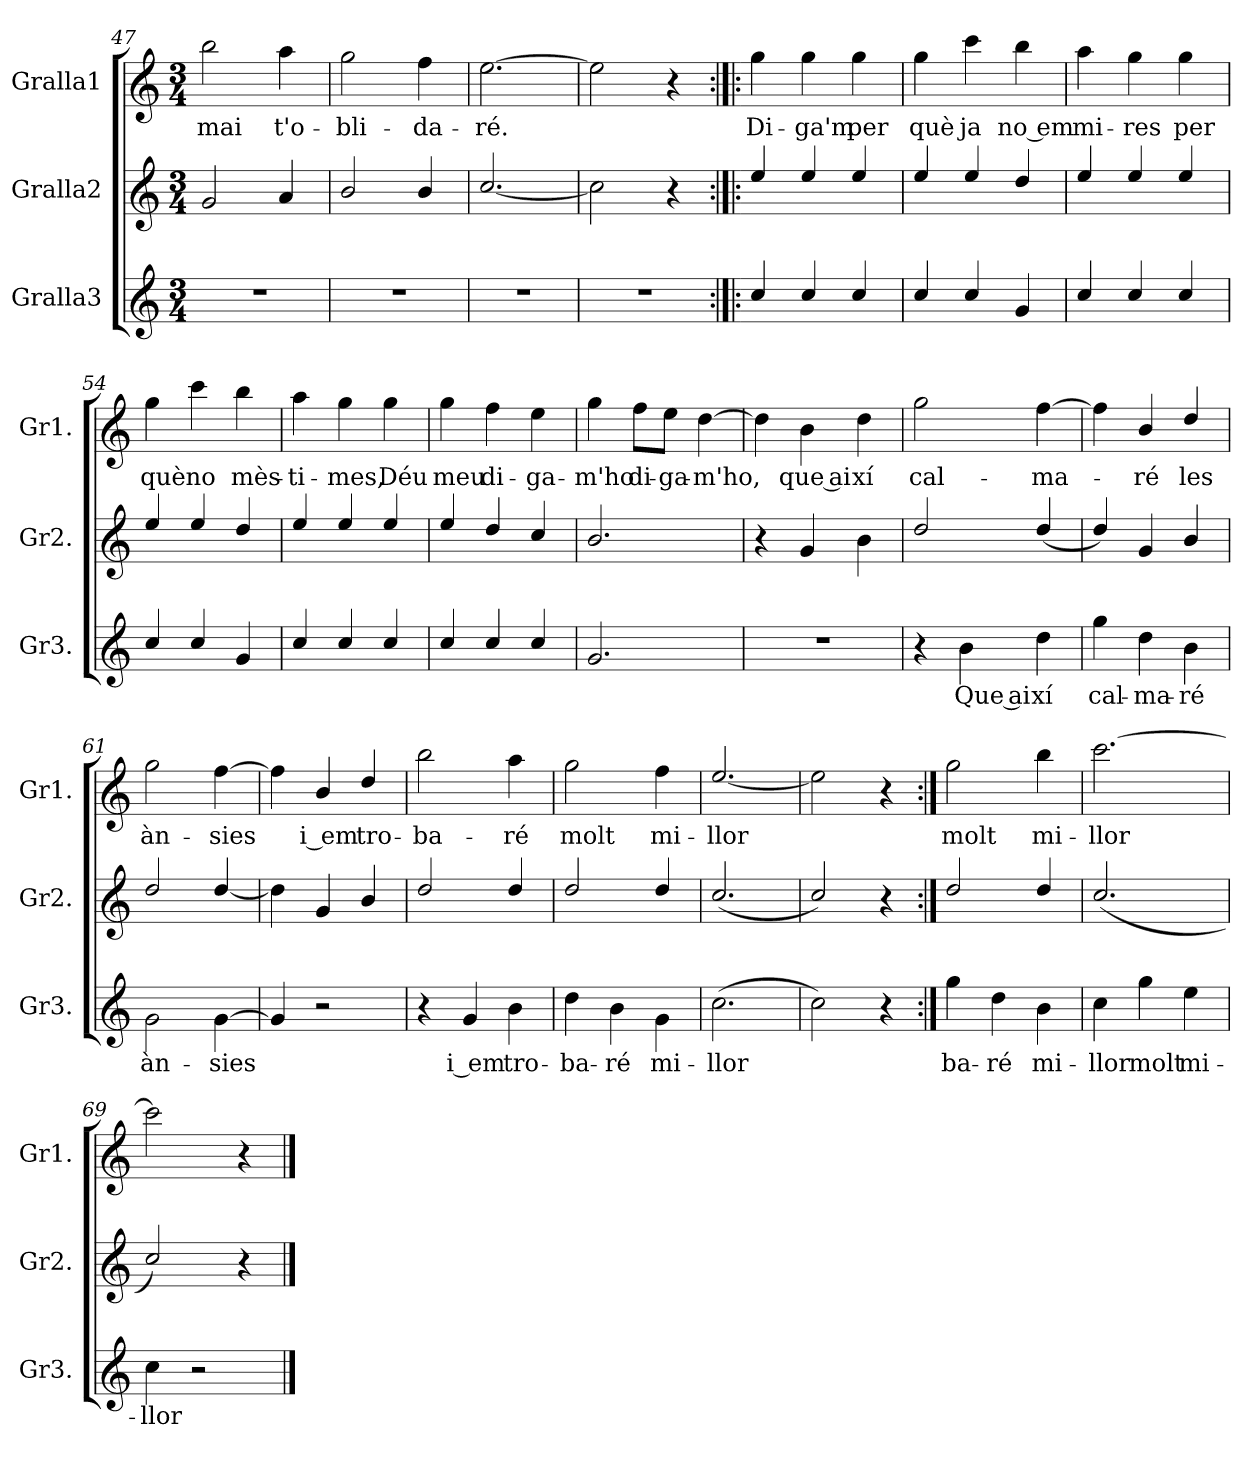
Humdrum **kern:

**kern	**text	**kern	**kern	**text
*part3	*part3	*part2	*part1	*part1
*staff3	*staff3	*staff2	*staff1	*staff1
*I"Gralla3	*	*I"Gralla2	*I"Gralla1	*
*I'Gr3.	*	*I'Gr2.	*I'Gr1.	*
*clefG2	*	*clefG2	*clefG2	*
*k[]	*	*k[]	*k[]	*
*M3/4	*	*M3/4	*M3/4	*
=47	=47	=47	=47	=47
!	!	!	!	!LO:LY:b
2.r	.	2g/	2bb\	mai
!	!	!	!	!LO:LY:b
.	.	4a/	4aa\	t'o-
=48	=48	=48	=48	=48
!	!	!	!	!LO:LY:b
2.r	.	2b/	2gg\	-bli-
!	!	!	!	!LO:LY:b
.	.	4b/	4ff\	-da-
=49	=49	=49	=49	=49
!	!	!	!	!LO:LY:b
2.r	.	[2.cc/	[2.ee\	-ré.
=50	=50	=50	=50	=50
2.r	.	2cc\]	2ee\]	.
.	.	4r	4r	.
=51:|!|:	=51:|!|:	=51:|!|:	=51:|!|:	=51:|!|:
!	!	!	!	!LO:LY:b
4cc/	.	4ee/	4gg\	Di-
!	!	!	!	!LO:LY:b
4cc/	.	4ee/	4gg\	-ga'm
!	!	!	!	!LO:LY:b
4cc/	.	4ee/	4gg\	per
=52	=52	=52	=52	=52
!	!	!	!	!LO:LY:b
4cc/	.	4ee/	4gg\	què
!	!	!	!	!LO:LY:b
4cc/	.	4ee/	4ccc\	ja
!	!	!	!	!LO:LY:b
4g/	.	4dd/	4bb\	no em
=53	=53	=53	=53	=53
!	!	!	!	!LO:LY:b
4cc/	.	4ee/	4aa\	mi-
!	!	!	!	!LO:LY:b
4cc/	.	4ee/	4gg\	-res
!	!	!	!	!LO:LY:b
4cc/	.	4ee/	4gg\	per
!!LO:LB:g=z
=54	=54	=54	=54	=54
!	!	!	!	!LO:LY:b
4cc/	.	4ee/	4gg\	què
!	!	!	!	!LO:LY:b
4cc/	.	4ee/	4ccc\	no
!	!	!	!	!LO:LY:b
4g/	.	4dd/	4bb\	mès-
=55	=55	=55	=55	=55
!	!	!	!	!LO:LY:b
4cc/	.	4ee/	4aa\	-ti-
!	!	!	!	!LO:LY:b
4cc/	.	4ee/	4gg\	-mes,
!	!	!	!	!LO:LY:b
4cc/	.	4ee/	4gg\	Déu
=56	=56	=56	=56	=56
!	!	!	!	!LO:LY:b
4cc/	.	4ee/	4gg\	meu
!	!	!	!	!LO:LY:b
4cc/	.	4dd/	4ff\	di-
!	!	!	!	!LO:LY:b
4cc/	.	4cc/	4ee\	-ga-
=57	=57	=57	=57	=57
!	!	!	!	!LO:LY:b
2.g/	.	2.b/	4gg\	-m'ho
!	!	!	!	!LO:LY:b
.	.	.	8ff\L	di-
!	!	!	!	!LO:LY:b
.	.	.	8ee\J	-ga-
!	!	!	!	!LO:LY:b
.	.	.	[4dd\	-m'ho,
=58	=58	=58	=58	=58
2.r	.	4r	4dd\]	.
!	!	!	!	!LO:LY:b
.	.	4g/	4b\	que ai
!	!	!	!	!LO:LY:b
.	.	4b\	4dd\	-xí
=59	=59	=59	=59	=59
!	!	!	!	!LO:LY:b
4r	.	2dd/	2gg\	cal-
!	!LO:LY:b	!	!	!
4b\	Que ai	.	.	.
!	!LO:LY:b	!	!	!LO:LY:b
4dd\	-xí	(<4dd/	[4ff\	-ma-
=60	=60	=60	=60	=60
!	!LO:LY:b	!	!	!
4gg\	cal-	4dd/)	4ff\]	.
!	!LO:LY:b	!	!	!LO:LY:b
4dd\	-ma-	4g/	4b/	-ré
!	!LO:LY:b	!	!	!LO:LY:b
4b\	-ré	4b/	4dd/	les
!!LO:LB:g=z
=61	=61	=61	=61	=61
!	!LO:LY:b	!	!	!LO:LY:b
2g\	àn-	2dd/	2gg\	àn-
!	!LO:LY:b	!	!	!LO:LY:b
[4g\	-sies	[4dd/	[4ff\	-sies
=62	=62	=62	=62	=62
4g/]	.	4dd\]	4ff\]	.
!	!	!	!	!LO:LY:b
2r	.	4g/	4b/	i em
!	!	!	!	!LO:LY:b
.	.	4b/	4dd/	tro-
=63	=63	=63	=63	=63
!	!	!	!	!LO:LY:b
4r	.	2dd/	2bb\	-ba-
!	!LO:LY:b	!	!	!
4g/	i em	.	.	.
!	!LO:LY:b	!	!	!LO:LY:b
4b\	tro-	4dd/	4aa\	-ré
=64	=64	=64	=64	=64
!	!LO:LY:b	!	!	!LO:LY:b
4dd\	-ba-	2dd/	2gg\	molt
!	!LO:LY:b	!	!	!
4b\	-ré	.	.	.
!	!LO:LY:b	!	!	!LO:LY:b
4g\	mi-	4dd/	4ff\	mi-
=65	=65	=65	=65	=65
!	!LO:LY:b	!	!	!LO:LY:b
(<2.cc\	-llor	(<2.cc/	[2.ee/	-llor
=66	=66	=66	=66	=66
2cc\)	.	2cc/)	2ee\]	.
4r	.	4r	4r	.
=67:|!	=67:|!	=67:|!	=67:|!	=67:|!
!	!LO:LY:b	!	!	!LO:LY:b
4gg\	ba-	2dd/	2gg\	molt
!	!LO:LY:b	!	!	!
4dd\	-ré	.	.	.
!	!LO:LY:b	!	!	!LO:LY:b
4b\	mi-	4dd/	4bb\	mi-
=68	=68	=68	=68	=68
!	!LO:LY:b	!	!	!LO:LY:b
4cc\	-llor	(<2.cc/	[2.ccc\	-llor
!	!LO:LY:b	!	!	!
4gg\	molt	.	.	.
!	!LO:LY:b	!	!	!
4ee\	mi-	.	.	.
=69	=69	=69	=69	=69
!	!LO:LY:b	!	!	!
4cc\	-llor	2cc/)	2ccc\]	.
2r	.	.	.	.
.	.	4r	4r	.
==	==	==	==	==
*-	*-	*-	*-	*-
